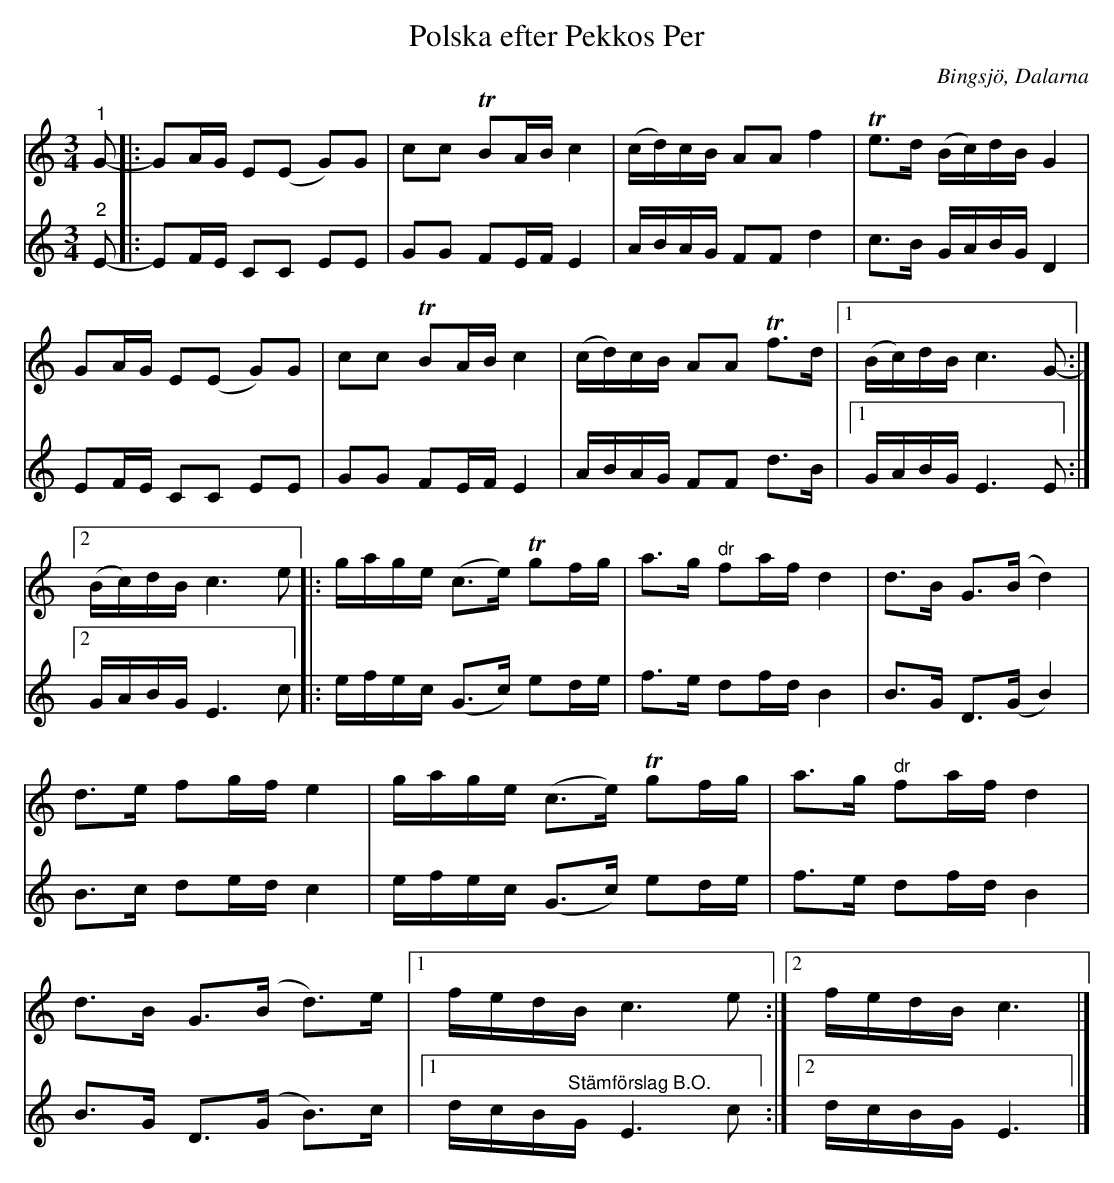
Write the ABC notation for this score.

X:1
T:Polska efter Pekkos Per
O:Bingsjö, Dalarna
L:1/16
M:3/4
K:C
V:1
"^1" G2- |: G2AG E2(E2 G2)G2 | c2c2T B2AB c4 | (cd)cB A2A2 f4 |T e2>d2 (Bc)dB G4 |
G2AG E2(E2 G2)G2 | c2c2T B2AB c4 | (cd)cB A2A2T f2>d2 |1 (Bc)dB c6 G2- :|2 (Bc)dB c6 e2 |:
gage (c2>e2)T g2fg | a2>g2"^dr" f2af d4 | d2>B2 G2>(B2 d4) | d2>e2 f2gf e4 |
gage (c2>e2)T g2fg | a2>g2"^dr" f2af d4 | d2>B2 G2>(B2 d2>)e2 |1 fedB c6 e2 :|2 fedB c6 |]
V:2
"^2" E2- |: E2FE C2C2 E2E2 | G2G2 F2EF E4 | ABAG F2F2 d4 | c2>B2 GABG D4 |
E2FE C2C2 E2E2 | G2G2 F2EF E4 | ABAG F2F2 d2>B2 |1 GABG E6 E2 :|2 GABG E6 c2 |:
efec (G2>c2) e2de | f2>e2 d2fd B4 | B2>G2 D2>(G2 B4) | B2>c2 d2ed c4 |
efec (G2>c2) e2de | f2>e2 d2fd B4 | B2>G2 D2>(G2 B2>)c2 |1 dcB"^Stämförslag B.O."G E6 c2 :|2 dcBG E6 |]
